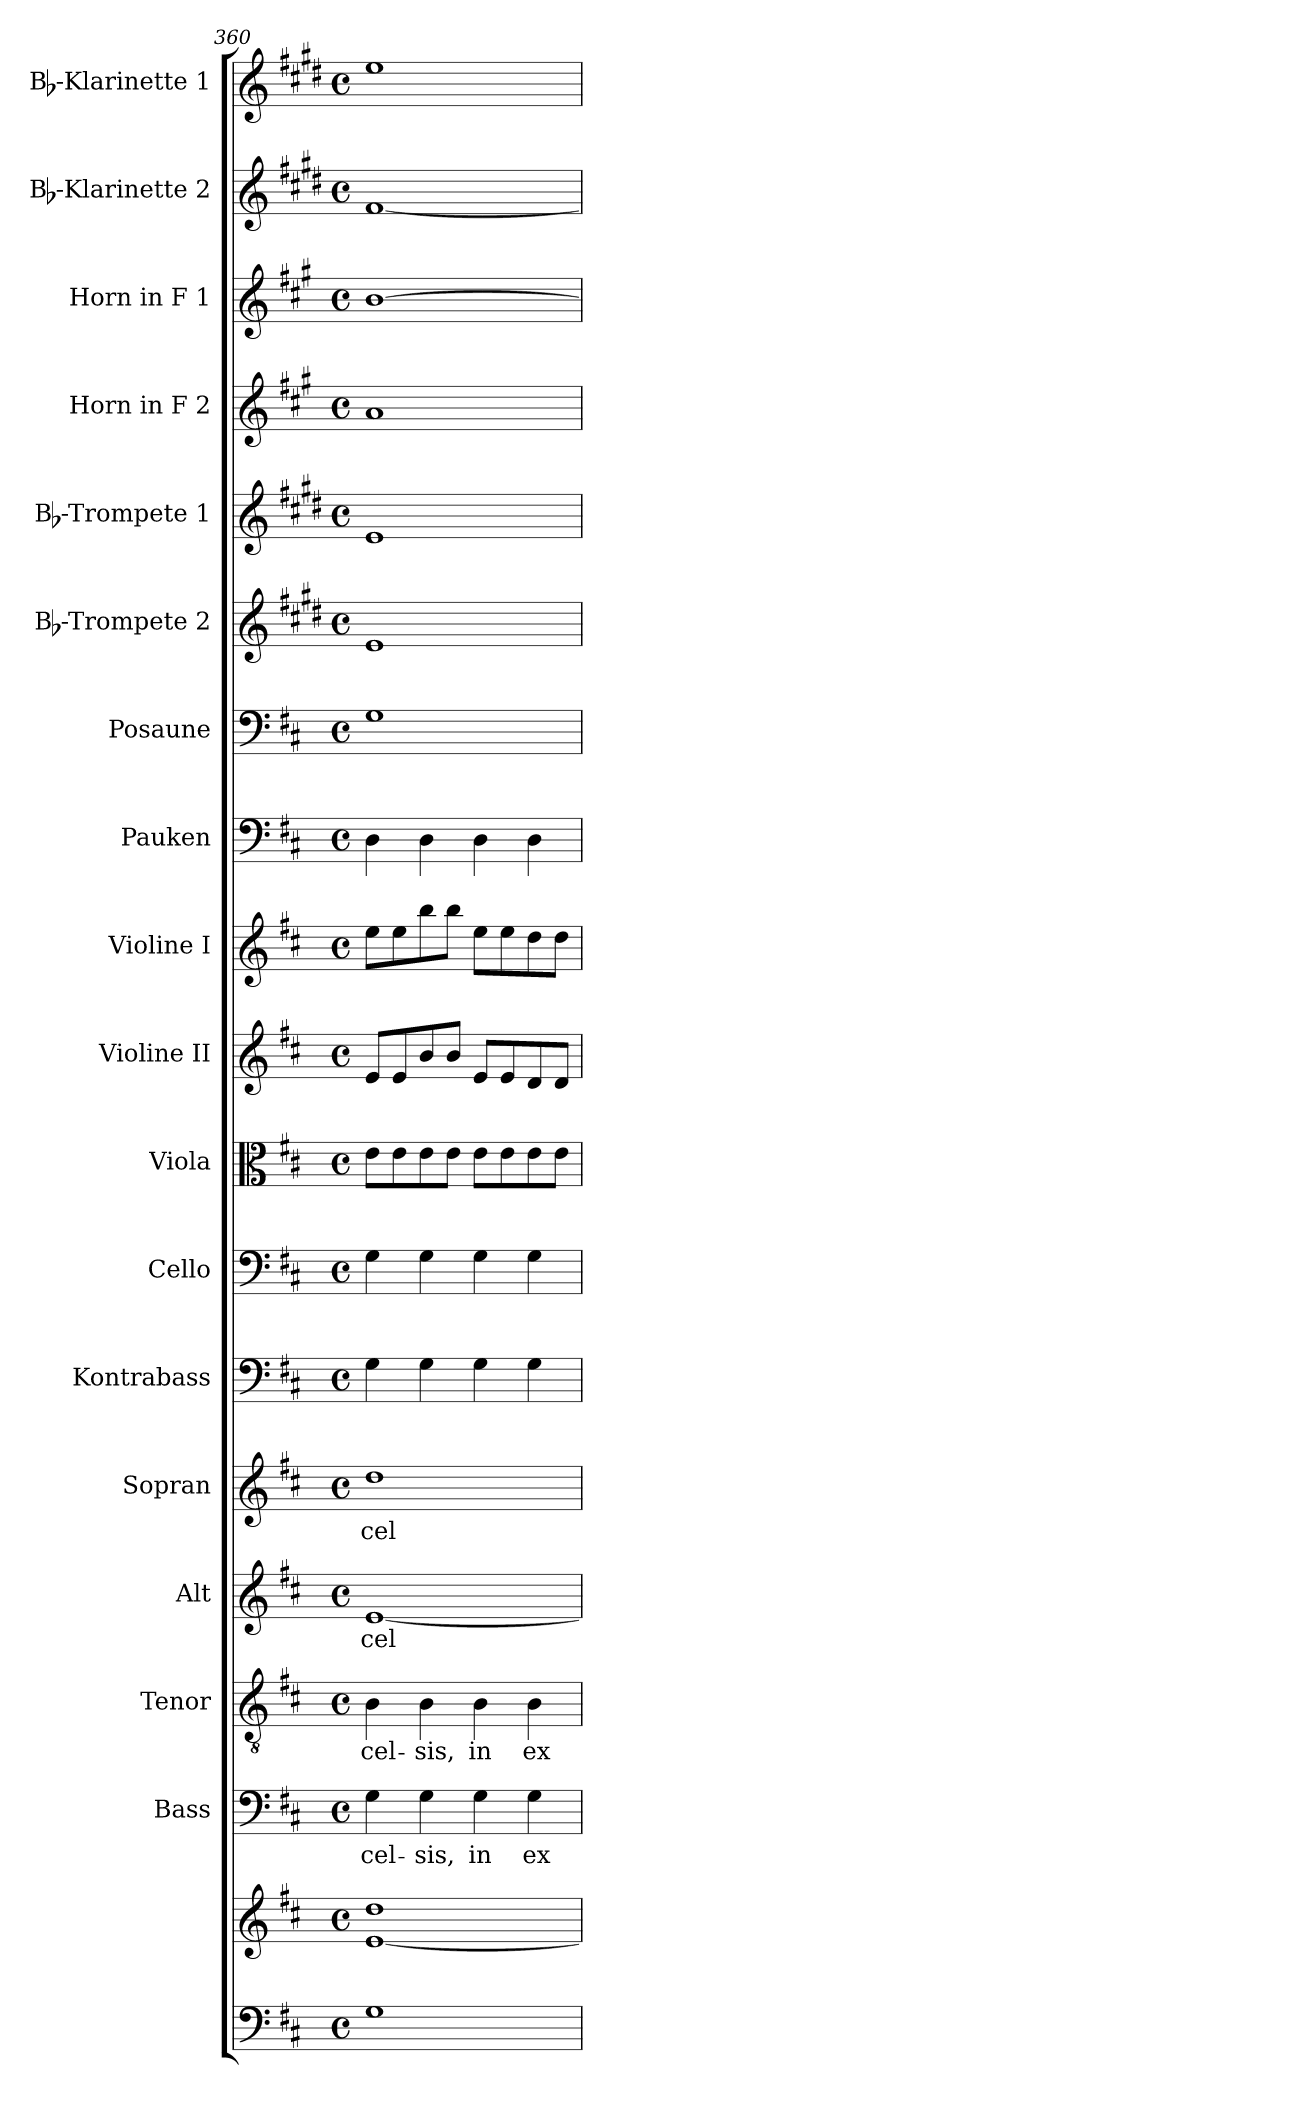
**kern	**kern	**kern	**text	**kern	**text	**kern	**text	**kern	**text	**kern	**kern	**kern	**kern	**kern	**kern	**kern	**kern	**kern	**kern	**kern	**kern	**kern
*part18	*part18	*part17	*part17	*part16	*part16	*part15	*part15	*part14	*part14	*part13	*part12	*part11	*part10	*part9	*part8	*part7	*part6	*part5	*part4	*part3	*part2	*part1
*staff19	*staff18	*staff17	*staff17	*staff16	*staff16	*staff15	*staff15	*staff14	*staff14	*staff13	*staff12	*staff11	*staff10	*staff9	*staff8	*staff7	*staff6	*staff5	*staff4	*staff3	*staff2	*staff1
*	*	*I"Bass	*	*I"Tenor	*	*I"Alt	*	*I"Sopran	*	*I"Kontrabass	*I"Cello	*I"Viola	*I"Violine II	*I"Violine I	*I"Pauken	*I"Posaune	*I"Bb-Trompete 2	*I"Bb-Trompete 1	*I"Horn in F 2	*I"Horn in F 1	*I"Bb-Klarinette 2	*I"Bb-Klarinette 1
*	*	*I'B.	*	*I'T.	*	*I'A.	*	*I'S.	*	*I'Kb.	*	*I'Vla.	*I'Vl. II	*I'Vl. I	*I'Pk.	*I'Pos.	*I'Bb Trp. 2	*I'Bb Trp. 1	*	*	*I'Bb Kl. 2	*I'Bb Kl. 1
*clefF4	*clefG2	*clefF4	*	*clefGv2	*	*clefG2	*	*clefG2	*	*clefF4	*clefF4	*clefC3	*clefG2	*clefG2	*clefF4	*clefF4	*clefG2	*clefG2	*clefG2	*clefG2	*clefG2	*clefG2
*	*	*	*	*	*	*	*	*	*	*ITrd7c12	*	*	*	*	*	*	*ITrd1c2	*ITrd1c2	*ITrd4c7	*ITrd4c7	*ITrd1c2	*ITrd1c2
*k[f#c#]	*k[f#c#]	*k[f#c#]	*	*k[f#c#]	*	*k[f#c#]	*	*k[f#c#]	*	*k[f#c#]	*k[f#c#]	*k[f#c#]	*k[f#c#]	*k[f#c#]	*k[f#c#]	*k[f#c#]	*k[f#c#]	*k[f#c#]	*k[f#c#]	*k[f#c#]	*k[f#c#]	*k[f#c#]
*D:	*D:	*D:	*	*D:	*	*D:	*	*D:	*	*D:	*D:	*D:	*D:	*D:	*D:	*D:	*D:	*D:	*D:	*D:	*D:	*D:
*M4/4	*M4/4	*M4/4	*	*M4/4	*	*M4/4	*	*M4/4	*	*M4/4	*M4/4	*M4/4	*M4/4	*M4/4	*M4/4	*M4/4	*M4/4	*M4/4	*M4/4	*M4/4	*M4/4	*M4/4
*met(c)	*met(c)	*met(c)	*	*met(c)	*	*met(c)	*	*met(c)	*	*met(c)	*met(c)	*met(c)	*met(c)	*met(c)	*met(c)	*met(c)	*met(c)	*met(c)	*met(c)	*met(c)	*met(c)	*met(c)
=360	=360	=360	=360	=360	=360	=360	=360	=360	=360	=360	=360	=360	=360	=360	=360	=360	=360	=360	=360	=360	=360	=360
!	!	!	!LO:LY:b	!	!LO:LY:b	!	!LO:LY:b	!	!LO:LY:b	!	!	!	!	!	!	!	!	!	!	!	!	!
1G	[<1e 1dd	4G\	-cel-	4B\	-cel-	[1e	-cel-	1dd	-cel-	4GG\	4G\	8e\L	8e/L	8ee\L	4D\	1G	1d	1d	1d	[1e	[1e	1dd
.	.	.	.	.	.	.	.	.	.	.	.	8e\	8e/	8ee\	.	.	.	.	.	.	.	.
!	!	!	!LO:LY:b	!	!LO:LY:b	!	!	!	!	!	!	!	!	!	!	!	!	!	!	!	!	!
.	.	4G\	-sis,	4B\	-sis,	.	.	.	.	4GG\	4G\	8e\	8b/	8bb\	4D\	.	.	.	.	.	.	.
.	.	.	.	.	.	.	.	.	.	.	.	8e\J	8b/J	8bb\J	.	.	.	.	.	.	.	.
!	!	!	!LO:LY:b	!	!LO:LY:b	!	!	!	!	!	!	!	!	!	!	!	!	!	!	!	!	!
.	.	4G\	in	4B\	in	.	.	.	.	4GG\	4G\	8e\L	8e/L	8ee\L	4D\	.	.	.	.	.	.	.
.	.	.	.	.	.	.	.	.	.	.	.	8e\	8e/	8ee\	.	.	.	.	.	.	.	.
!	!	!	!LO:LY:b	!	!LO:LY:b	!	!	!	!	!	!	!	!	!	!	!	!	!	!	!	!	!
.	.	4G\	ex-	4B\	ex-	.	.	.	.	4GG\	4G\	8e\	8d/	8dd\	4D\	.	.	.	.	.	.	.
.	.	.	.	.	.	.	.	.	.	.	.	8e\J	8d/J	8dd\J	.	.	.	.	.	.	.	.
=	=	=	=	=	=	=	=	=	=	=	=	=	=	=	=	=	=	=	=	=	=	=
*-	*-	*-	*-	*-	*-	*-	*-	*-	*-	*-	*-	*-	*-	*-	*-	*-	*-	*-	*-	*-	*-	*-
